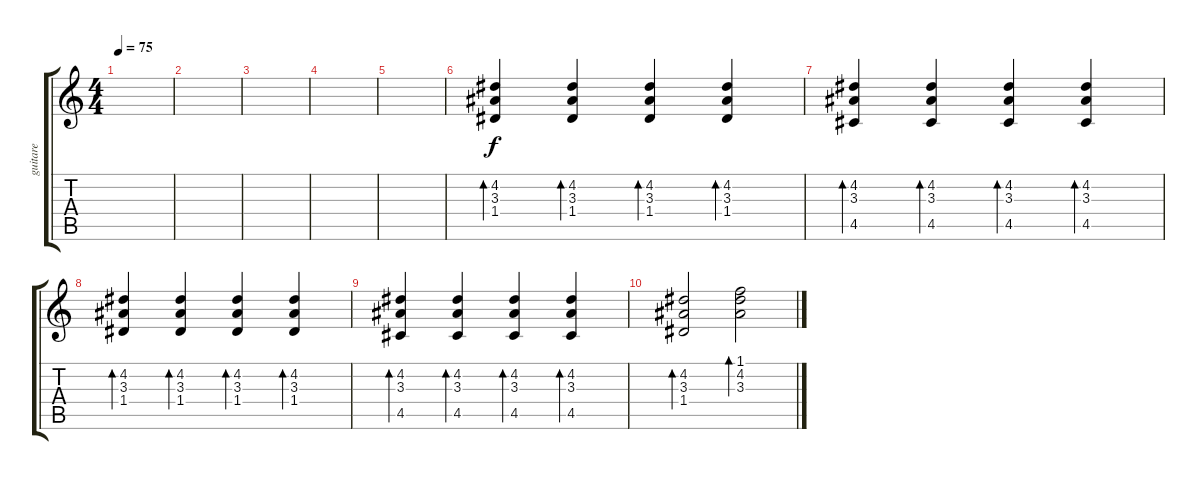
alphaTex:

\track ("guitare" "guitare") {instrument acousticguitarsteel}
\staff {score tabs}
\tuning (E4 B3 G3 D3 A2 D2) {hide}
\ts (4 4)
\tempo 75
\clef g2
\ks c
|
|
|
|
|
(4.2 3.3 1.4).4{bd 480} (4.2 3.3 1.4).4{bd 480} (4.2 3.3 1.4).4{bd 480} (4.2 3.3 1.4).4{bd 480} |
(4.2 3.3 4.5).4{bd 480} (4.2 3.3 4.5).4{bd 480} (4.2 3.3 4.5).4{bd 480} (4.2 3.3 4.5).4{bd 480} |
(4.2 3.3 1.4).4{bd 480} (4.2 3.3 1.4).4{bd 480} (4.2 3.3 1.4).4{bd 480} (4.2 3.3 1.4).4{bd 480} |
(4.2 3.3 4.5).4{bd 480} (4.2 3.3 4.5).4{bd 480} (4.2 3.3 4.5).4{bd 480} (4.2 3.3 4.5).4{bd 480} |
(4.2 3.3 1.4).2{bd 480} (1.1 4.2 3.3).2{bd 120}
